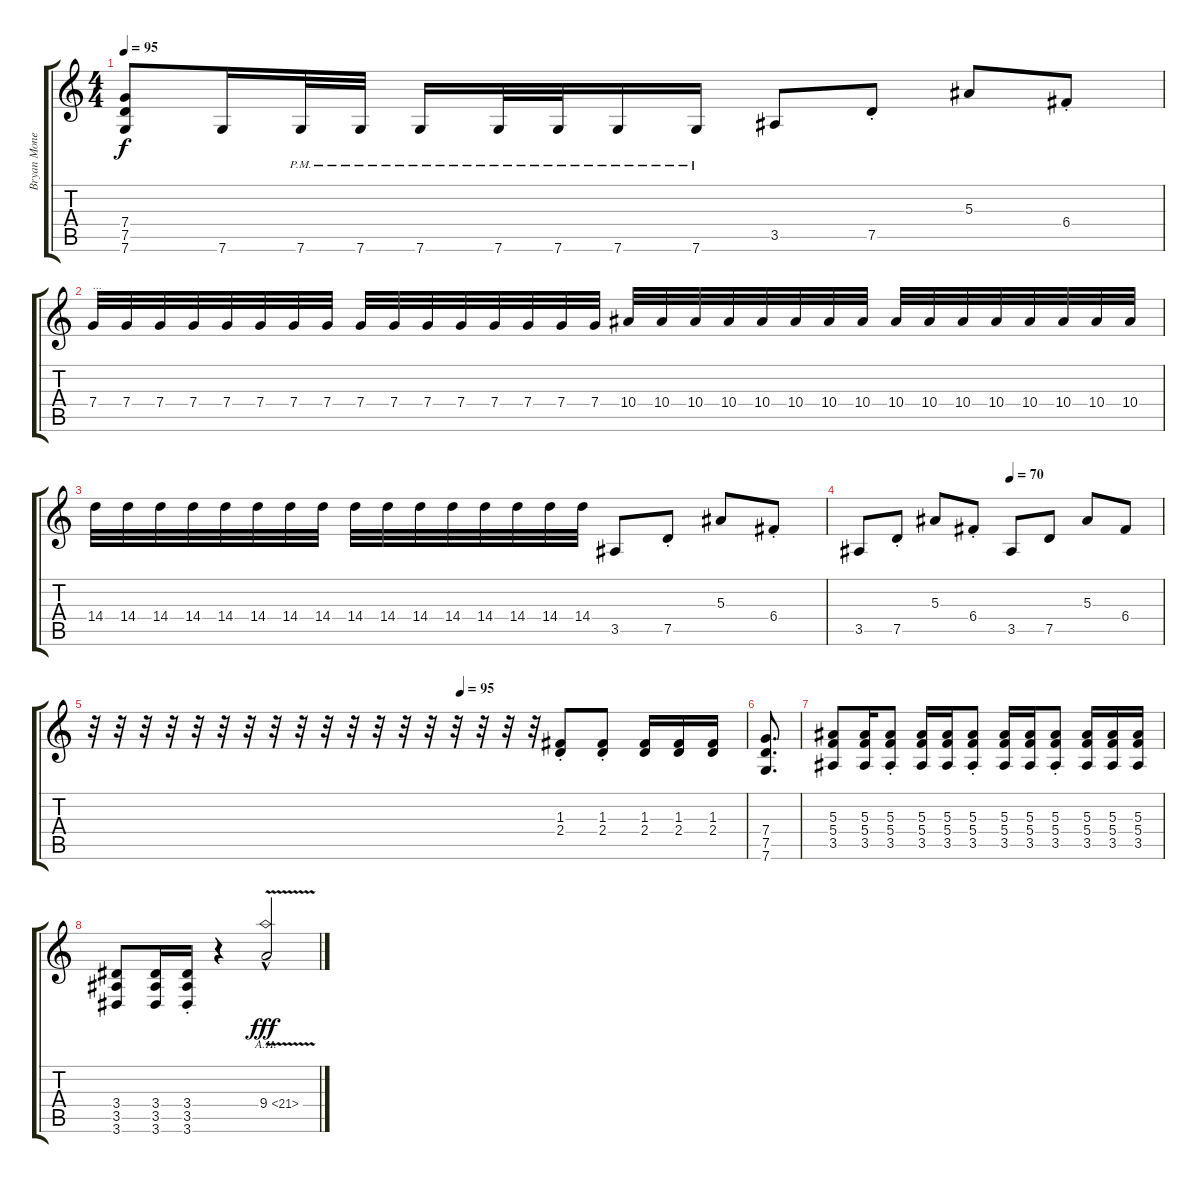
\track ("Bryan Money (Gtr.2)" "Bryan Mone") {instrument distortionguitar}
\staff {score tabs}
\tuning (D4 A3 F3 C3 G2 C2) {hide}
\ts (4 4)
\tempo 95
\clef g2
\ks c
(7.4 7.5 7.6).8{dy f} 7.6.16 7.6{pm}.32 7.6{pm}.32 7.6{pm}.16 7.6{pm}.32 7.6{pm}.32 7.6{pm}.16 7.6{pm}.16 3.5.8 7.5{st}.8 5.3.8 6.4{st}.8 |
7.4.32{txt "..."} 7.4.32 7.4.32 7.4.32 7.4.32 7.4.32 7.4.32 7.4.32 7.4.32 7.4.32 7.4.32 7.4.32 7.4.32 7.4.32 7.4.32 7.4.32 10.4.32 10.4.32 10.4.32 10.4.32 10.4.32 10.4.32 10.4.32 10.4.32 10.4.32 10.4.32 10.4.32 10.4.32 10.4.32 10.4.32 10.4.32 10.4.32 |
14.4.32 14.4.32 14.4.32 14.4.32 14.4.32 14.4.32 14.4.32 14.4.32 14.4.32 14.4.32 14.4.32 14.4.32 14.4.32 14.4.32 14.4.32 14.4.32 3.5.8 7.5{st}.8 5.3.8 6.4{st}.8 |
\tempo (70 0.5)
3.5.8 7.5{st}.8 5.3.8 6.4{st}.8 3.5.8 7.5.8 5.3.8 6.4.8 |
\tempo (95 0.5625)
r.32 r.32 r.32 r.32 r.32 r.32 r.32 r.32 r.32 r.32 r.32 r.32 r.32 r.32 r.32 r.32 r.32 r.32 (1.3{st} 2.4{st}).8 (1.3{st} 2.4{st}).8 (1.3 2.4).16 (1.3 2.4).16 (1.3 2.4).16 |
(7.4 7.5 7.6).8{d} |
(5.3 5.4 3.5).8 (5.3 5.4 3.5).16 (5.3{st} 5.4{st} 3.5{st}).8 (5.3 5.4 3.5).16 (5.3 5.4 3.5).16 (5.3{st} 5.4{st} 3.5{st}).8 (5.3 5.4 3.5).16 (5.3 5.4 3.5).16 (5.3{st} 5.4{st} 3.5{st}).8 (5.3 5.4 3.5).16 (5.3 5.4 3.5).16 (5.3 5.4 3.5).16 |
(3.4 3.5 3.6).8 (3.4 3.5 3.6).16 (3.4{st} 3.5{st} 3.6{st}).16 r.4 9.4{ah 12 v hac}.2{dy fff}
